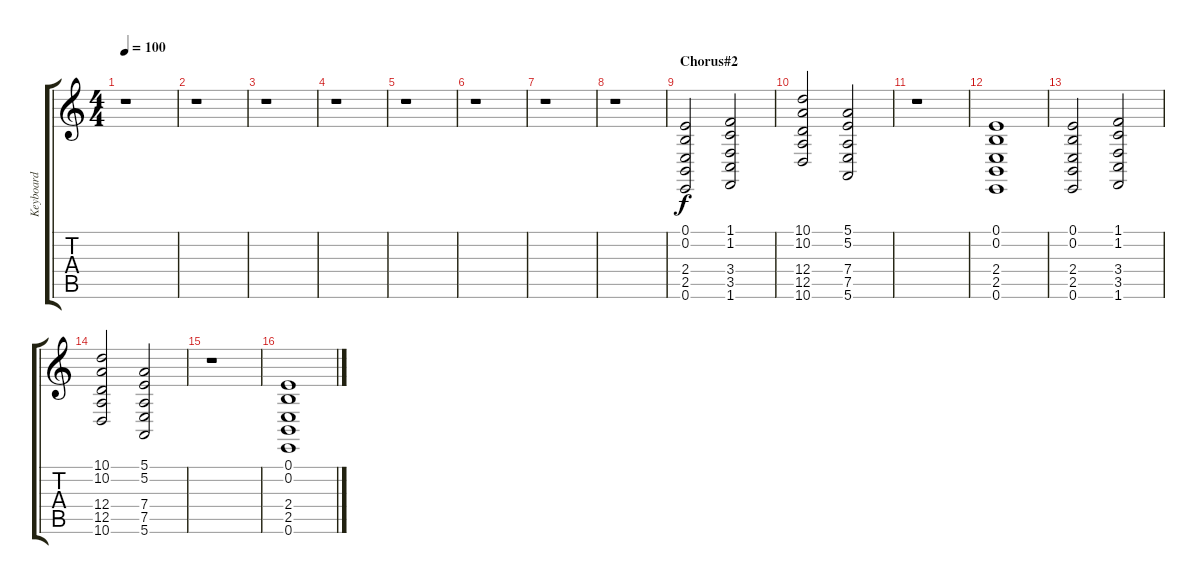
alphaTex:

\track ("Keyboard" "Keyboard") {instrument stringensemble1}
\staff {score tabs}
\tuning (E4 B3 G3 D3 A2 E2) {hide}
\ts (4 4)
\tempo 100
\clef g2
\ks c
r.1{dy f} |
r.1 |
r.1 |
r.1 |
r.1 |
r.1 |
r.1 |
r.1 |
\section ("" "Chorus#2")
(0.1 0.2 2.4 2.5 0.6).2 (1.1 1.2 3.4 3.5 1.6).2 |
(10.1 10.2 12.4 12.5 10.6).2 (5.1 5.2 7.4 7.5 5.6).2 |
r.1 |
(0.1 0.2 2.4 2.5 0.6).1 |
(0.1 0.2 2.4 2.5 0.6).2 (1.1 1.2 3.4 3.5 1.6).2 |
(10.1 10.2 12.4 12.5 10.6).2 (5.1 5.2 7.4 7.5 5.6).2 |
r.1 |
(0.1 0.2 2.4 2.5 0.6).1
